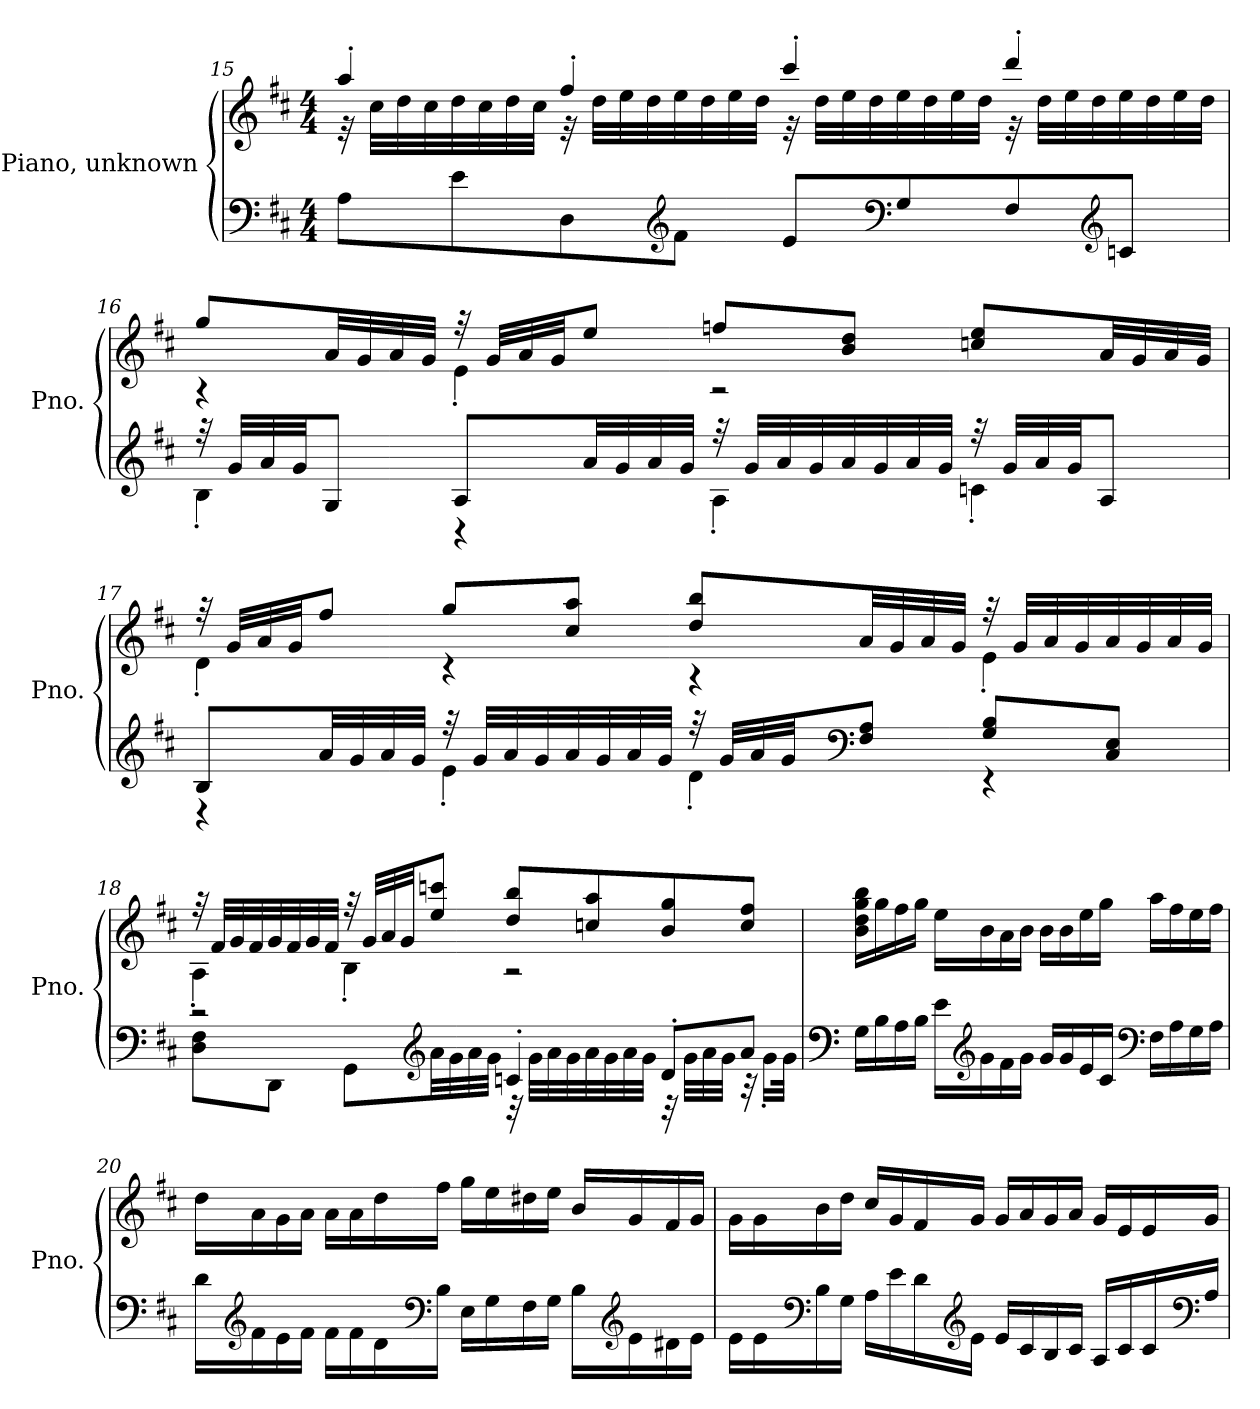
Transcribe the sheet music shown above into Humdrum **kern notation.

**kern	**kern
*part1	*part1
*staff2	*staff1
*I"Piano, unknown	*
*I'Pno.	*
!!LO:LB:g=z
*clefF4	*clefG2
*k[f#c#]	*k[f#c#]
*M4/4	*M4/4
=15	=15
*	*^
8A\L	4aa'/	32r
.	.	32cc#\LLL
.	.	32dd\
.	.	32cc#\
8e\	.	32dd\
.	.	32cc#\
.	.	32dd\
.	.	32cc#\JJJ
8D\	4ff#'/	32r
.	.	32dd\LLL
.	.	32ee\
.	.	32dd\
*clefG2	*	*
8f#\J	.	32ee\
.	.	32dd\
.	.	32ee\
.	.	32dd\JJJ
8e/L	4ccc#'/	32r
.	.	32dd\LLL
.	.	32ee\
.	.	32dd\
*clefF4	*	*
8G/	.	32ee\
.	.	32dd\
.	.	32ee\
.	.	32dd\JJJ
8F#/	4ddd'/	32r
.	.	32dd\LLL
.	.	32ee\
.	.	32dd\
*clefG2	*	*
8cn/J	.	32ee\
.	.	32dd\
.	.	32ee\
.	.	32dd\JJJ
!!LO:LB:g=z	!!
=16	=16	=16
*^	*	*
32r	4B'\	8gg/L	4r
32g/LLL	.	.	.
32a/	.	.	.
32g/JJ	.	.	.
8G/J	.	32a/LL	.
.	.	32g/	.
.	.	32a/	.
.	.	32g/JJJ	.
8A/L	4r	32r	4e'\
.	.	32g/LLL	.
.	.	32a/	.
.	.	32g/JJ	.
32a/LL	.	8ee/J	.
32g/	.	.	.
32a/	.	.	.
32g/JJJ	.	.	.
32r	4A'\	8ffn/L	2r
32g/LLL	.	.	.
32a/	.	.	.
32g/	.	.	.
32a/	.	8b/ 8dd/J	.
32g/	.	.	.
32a/	.	.	.
32g/JJJ	.	.	.
32r	4cn'\	8ccn/ 8ee/L	.
32g/LLL	.	.	.
32a/	.	.	.
32g/JJ	.	.	.
8A/J	.	32a/LL	.
.	.	32g/	.
.	.	32a/	.
.	.	32g/JJJ	.
!!LO:LB:g=z	!!
=17	=17	=17	=17
8B/L	4r	32r	4d'\
.	.	32g/LLL	.
.	.	32a/	.
.	.	32g/JJ	.
32a/LL	.	8ff#/J	.
32g/	.	.	.
32a/	.	.	.
32g/JJJ	.	.	.
32r	4e'\	8gg/L	4r
32g/LLL	.	.	.
32a/	.	.	.
32g/	.	.	.
32a/	.	8cc#/ 8aa/J	.
32g/	.	.	.
32a/	.	.	.
32g/JJJ	.	.	.
32r	4d'\	8dd/ 8bb/L	4r
32g/LLL	.	.	.
32a/	.	.	.
32g/JJ	.	.	.
*clefF4	*	*	*
8F#/ 8A/J	.	32a/LL	.
.	.	32g/	.
.	.	32a/	.
.	.	32g/JJJ	.
8G/ 8B/L	4r	32r	4e'\
.	.	32g/LLL	.
.	.	32a/	.
.	.	32g/	.
8C#/ 8E/J	.	32a/	.
.	.	32g/	.
.	.	32a/	.
.	.	32g/JJJ	.
!!LO:LB:g=z	!!
=18	=18	=18	=18
2r	8D\ 8F#\L	32r	4A'\
.	.	32f#/LLL	.
.	.	32g/	.
.	.	32f#/	.
.	8DD\J	32g/	.
.	.	32f#/	.
.	.	32g/	.
.	.	32f#/JJJ	.
.	8GG\L	32r	4B'\
.	.	32g/LLL	.
.	.	32a/	.
.	.	32g/JJ	.
*clefG2	*	*	*
.	32a\LL	8ee/ 8cccn/J	.
.	32g\	.	.
.	32a\	.	.
.	32g\JJJ	.	.
4cn'/	32r	8dd/ 8bb/L	2r
.	32g\LLL	.	.
.	32a\	.	.
.	32g\	.	.
.	32a\	8ccn/ 8aa/	.
.	32g\	.	.
.	32a\	.	.
.	32g\JJJ	.	.
8d'/L	32r	8b/ 8gg/	.
.	32g\LLL	.	.
.	32a\	.	.
.	32g\JJJ	.	.
8a/J	32r	8cc/ 8ff#/J	.
.	16g'\LL	.	.
.	32g\JJk	.	.
*v	*v	*	*
*	*v	*v
!!LO:LB:g=z
=19	=19
*clefF4	*
16G\LL	16b\ 16dd\ 16gg\ 16bb\LL
16B\	16gg\
16A\	16ff#\
16B\JJ	16gg\JJ
16e\LL	16ee\LL
*clefG2	*
16g\	16b\
16f#\	16a\
16g\JJ	16b\JJ
16g/LL	16b\LL
16g/	16b\
16e/	16ee\
16c#/JJ	16gg\JJ
*clefF4	*
16F#\LL	16aa\LL
16A\	16ff#\
16G\	16ee\
16A\JJ	16ff#\JJ
=20	=20
16d\LL	16dd\LL
*clefG2	*
16f#\	16a\
16e\	16g\
16f#\JJ	16a\JJ
16f#\LL	16a\LL
16f#\	16a\
16d\	16dd\
*clefF4	*
16B\JJ	16ff#\JJ
16E\LL	16gg\LL
16G\	16ee\
16F#\	16dd#X\
16G\JJ	16ee\JJ
16B\LL	16b/LL
*clefG2	*
16e\	16g/
16d#X\	16f#/
16e\JJ	16g/JJ
!!LO:PB:g=z
=21	=21
16e\LL	16g\LL
16e\	16g\
*clefF4	*
16B\	16b\
16G\JJ	16dd\JJ
16A\LL	16cc#/LL
16e\	16g/
16d\	16f#/
*clefG2	*
16e\JJ	16g/JJ
16e/LL	16g/LL
16c#/	16a/
16B/	16g/
16c#/JJ	16a/JJ
16A/LL	16g/LL
16c#/	16e/
16c#/	16e/
*clefF4	*
16A/JJ	16g/JJ
=	=
*-	*-
